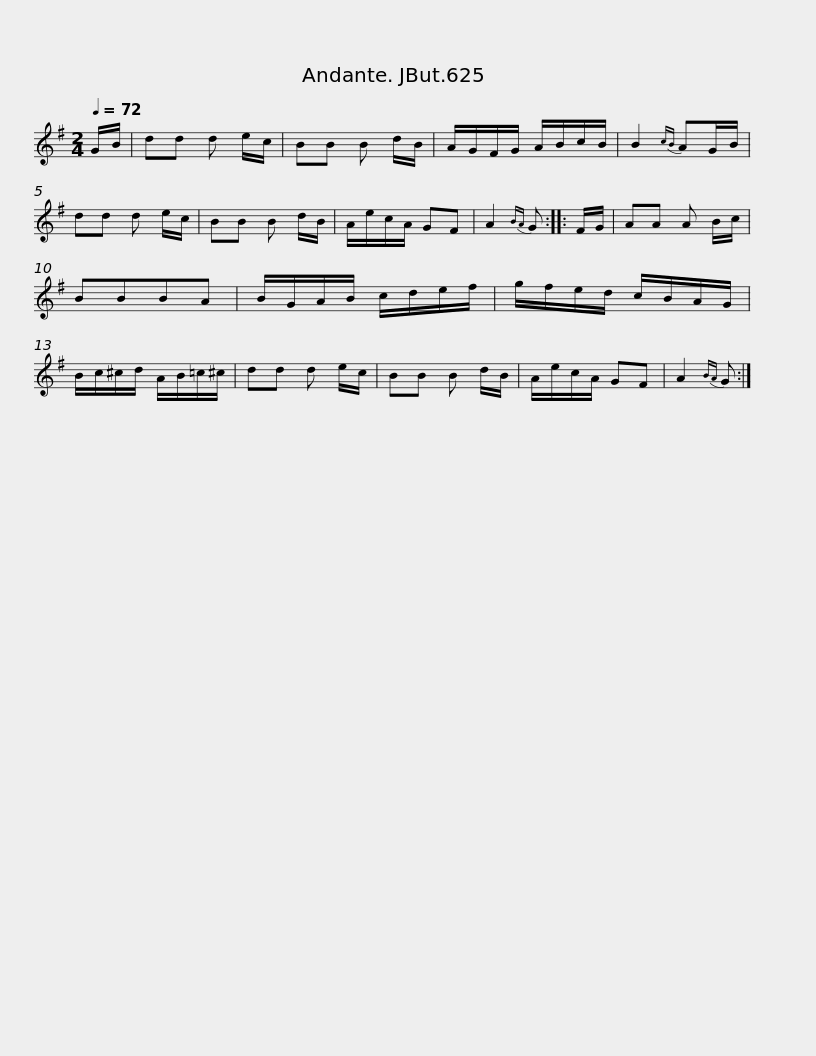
X:1
L:1/8
Q:1/4=72
M:2/4
I:linebreak $
K:G
V:1 treble
V:1
 G/B/ | dd d e/c/ | BB B d/B/ | A/G/F/G/ A/B/c/B/ | B2{cB} AG/B/ | %5
 dd d e/c/ | BB B d/B/ | A/e/c/A/ GF | A2{BA} G ::$ F/G/ | %10
 AA A B/c/ | BBBA | B/G/A/B/ c/d/e/f/ | g/f/e/d/ c/B/A/G/ | B/c/^c/d/ A/B/=c/^c/ | %15
 dd d e/c/ |$ BB B d/B/ | A/e/c/A/ GF | A2{BA} G :| %19
